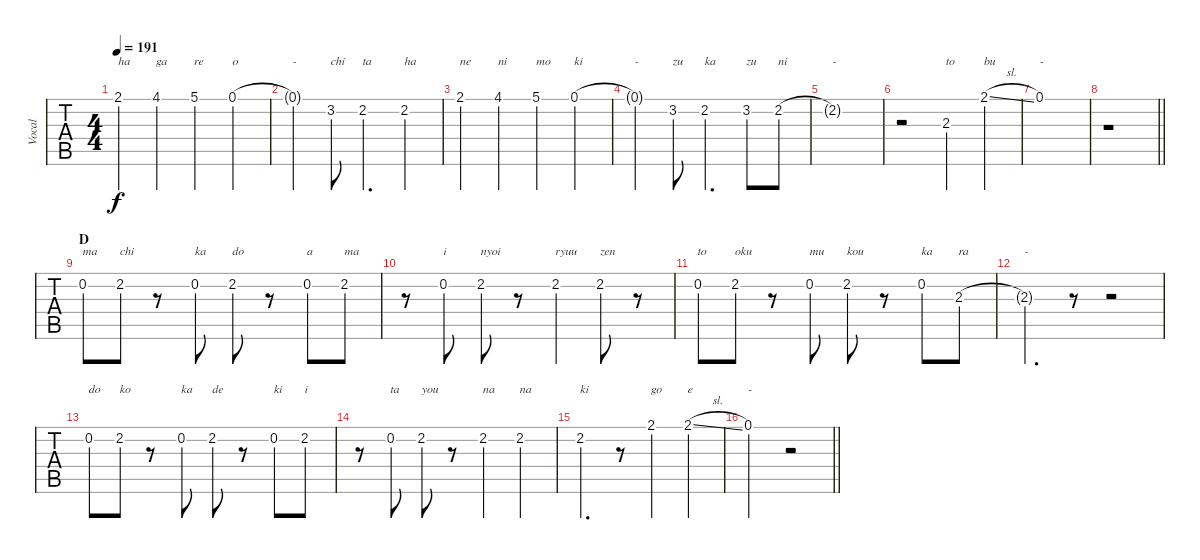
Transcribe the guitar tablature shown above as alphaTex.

\track ("Vocal" "Vocal") {instrument clarinet}
\staff {tabs}
\tuning (Eb4 Bb3 Gb3 Db3 Ab2 Eb2) {hide}
\ts (4 4)
\tempo 191
\clef g2
\ks c
2.1.4{txt "ha" dy f} 4.1.4{txt "ga"} 5.1.4{txt "re"} 0.1.4{txt "o"} |
0.1{t}.4{txt "-"} 3.2.8{txt "chi"} 2.2.4{d txt "ta"} 2.2.4{txt "ha"} |
2.1.4{txt "ne"} 4.1.4{txt "ni"} 5.1.4{txt "mo"} 0.1.4{txt "ki"} |
0.1{t}.4{txt "-"} 3.2.8{txt "zu"} 2.2.4{d txt "ka"} 3.2.8{txt "zu"} 2.2.8{txt "ni"} |
2.2{t}.1{txt "-"} |
r.2 2.3.4{txt "to"} 2.1{sl}.4{txt "bu"} |
0.1.1{txt "-"} |
\barLineRight lightlight
r.1 |
\section ("" "D")
0.2.8{txt "ma"} 2.2.8{txt "chi"} r.8 0.2.8{txt "ka"} 2.2.8{txt "do"} r.8 0.2.8{txt "a"} 2.2.8{txt "ma"} |
r.8 0.2.8{txt "i"} 2.2.8{txt "nyoi"} r.8 2.2.4{txt "ryuu"} 2.2.8{txt "zen"} r.8 |
0.2.8{txt "to"} 2.2.8{txt "oku"} r.8 0.2.8{txt "mu"} 2.2.8{txt "kou"} r.8 0.2.8{txt "ka"} 2.3.8{txt "ra"} |
2.3{t}.4{d txt "-"} r.8 r.2 |
0.2.8{txt "do"} 2.2.8{txt "ko"} r.8 0.2.8{txt "ka"} 2.2.8{txt "de"} r.8 0.2.8{txt "ki"} 2.2.8{txt "i"} |
r.8 0.2.8{txt "ta"} 2.2.8{txt "you"} r.8 2.2.4{txt "na"} 2.2.4{txt "na"} |
2.2.4{d txt "ki"} r.8 2.1.4{txt "go"} 2.1{sl}.4{txt "e"} |
\barLineRight lightlight
0.1.2{txt "-"} r.2
